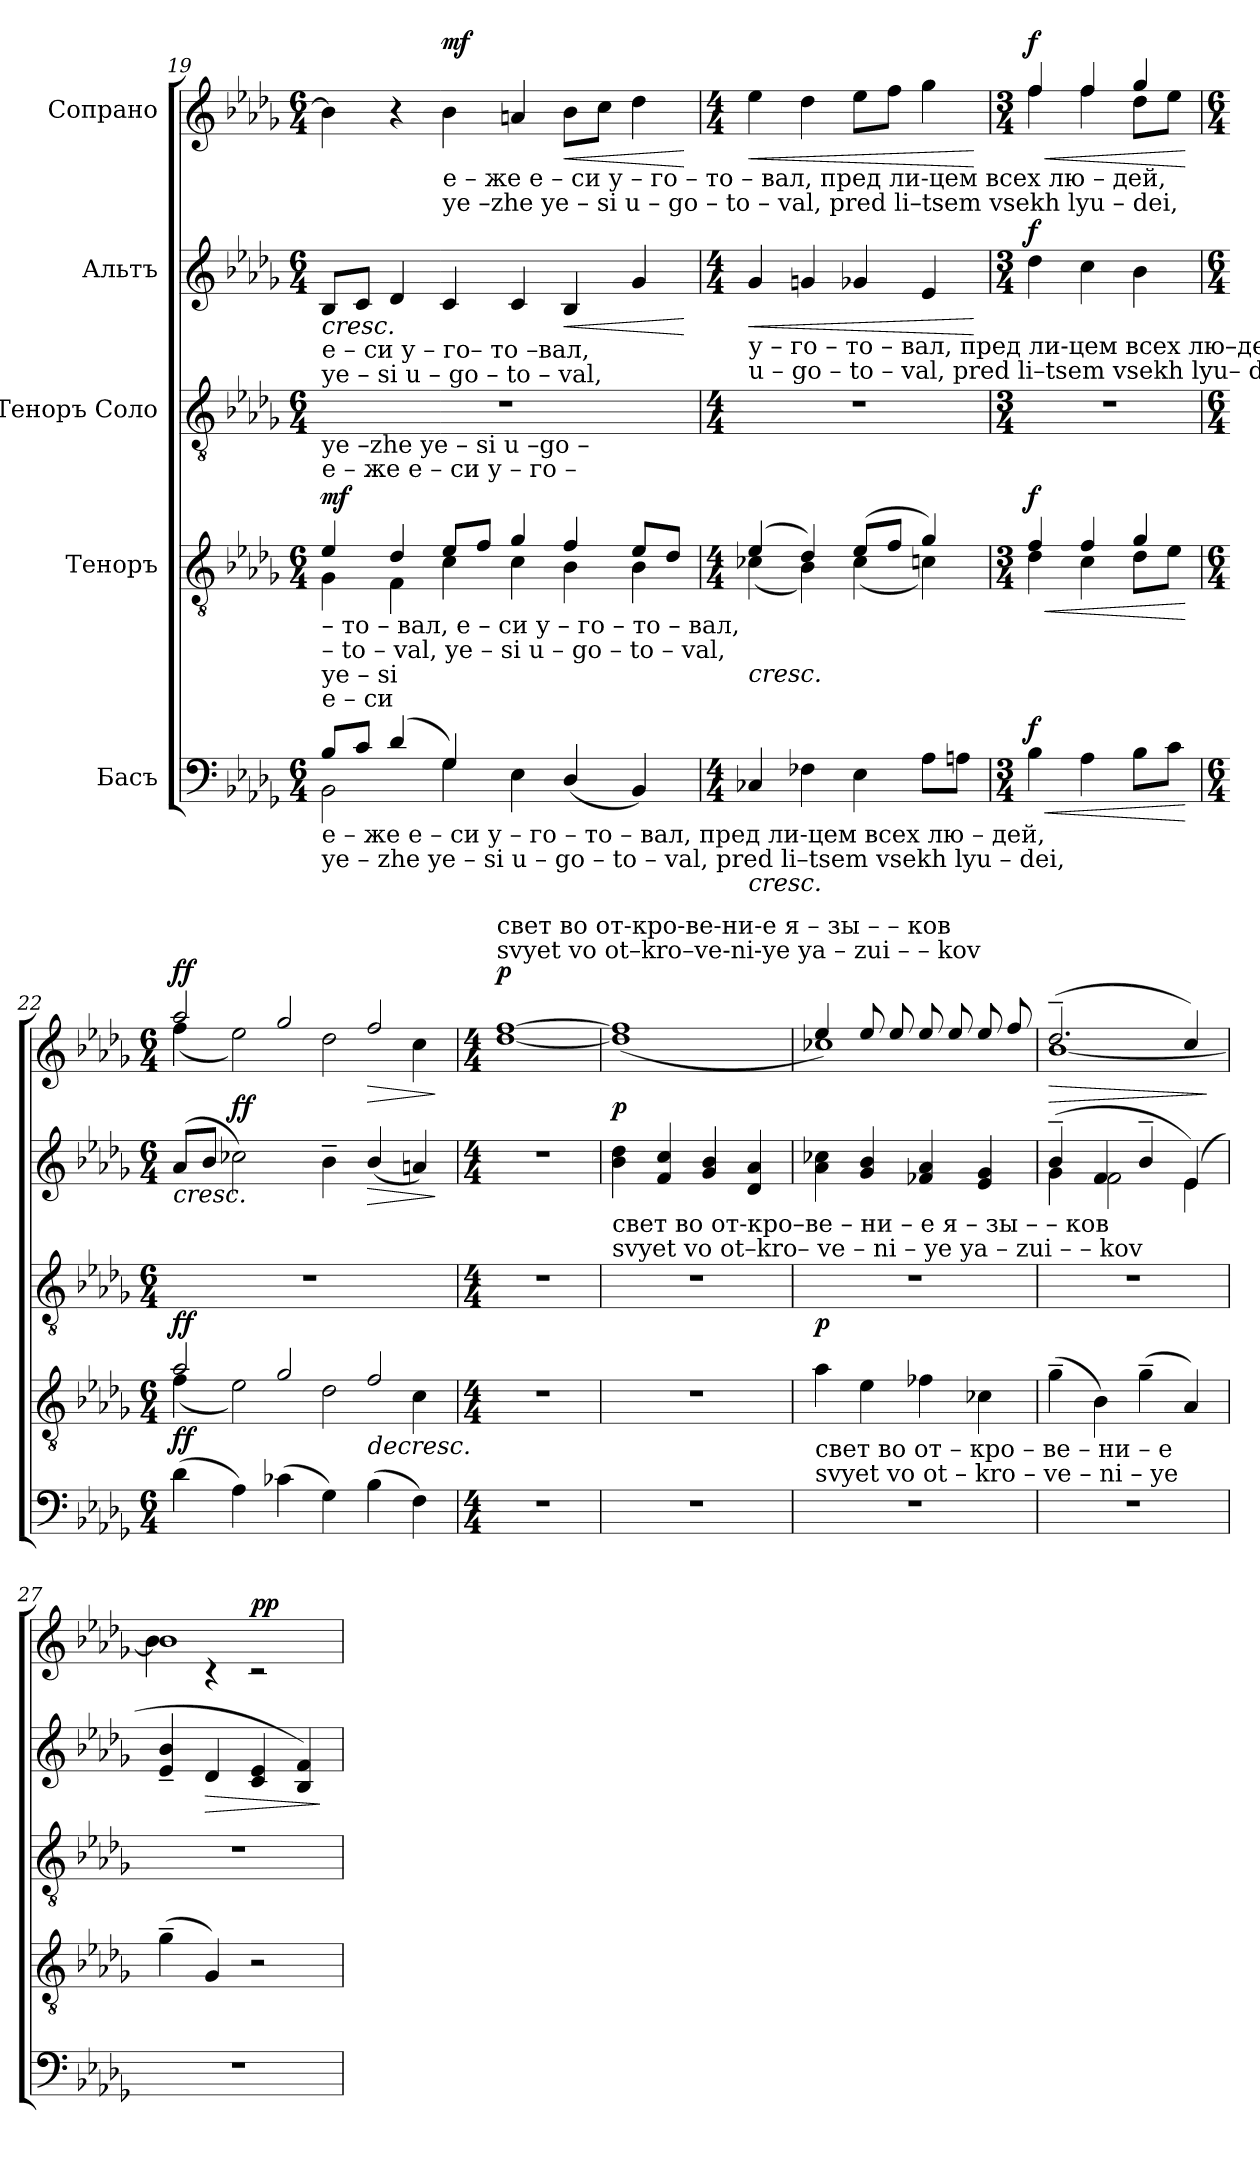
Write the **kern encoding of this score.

**kern	**dynam	**kern	**dynam	**kern	**kern	**dynam	**kern	**dynam
*part5	*part5	*part4	*part4	*part3	*part2	*part2	*part1	*part1
*staff5	*staff5	*staff4	*staff4	*staff3	*staff2	*staff2	*staff1	*staff1
*I"Басъ	*	*I"Теноръ	*	*I"Теноръ Соло	*I"Альтъ	*	*I"Сопрано	*
!!LO:PB:g=z
*clefF4	*	*clefGv2	*	*clefGv2	*clefG2	*	*clefG2	*
*k[b-e-a-d-g-]	*	*k[b-e-a-d-g-]	*	*k[b-e-a-d-g-]	*k[b-e-a-d-g-]	*	*k[b-e-a-d-g-]	*
*M6/4	*	*M6/4	*	*M6/4	*M6/4	*	*M6/4	*
=19	=19	=19	=19	=19	=19	=19	=19	=19
*^	*	*^	*	*	*	*	*	*
!	!	!	!	!	!	!	!LO:TX:b:t=е    –   си    у  – го– то –вал,	!	!	!
!	!	!	!	!	!	!	!LO:TX:b:t=ye   –   si     u  – go – to – val,	!	!	!
!	!	!	!LO:TX:a:t=е   –  же   е   –  си    у  – го  –	!	!	!	!	!	!	!
!	!	!	!LO:TX:a:t=ye –zhe  ye  –  si      u  –go   –	!	!	!	!	!	!	!
!	!	!	!LO:TX:b:t=– то  –  вал, е  –  си   у   –  го     –      то       –      вал,	!	!	!	!	!	!	!
!	!	!	!LO:TX:b:t=– to   –  val, ye –  si    u   –  go     –       to        –      val,	!	!	!	!	!	!	!
!LO:TX:a:t=е    –   си	!	!	!	!	!	!	!	!	!	!
!LO:TX:a:t=ye   –   si	!	!	!	!	!	!	!	!	!	!
!LO:TX:b:t=е       –       же      е  – си                        у  –  го – то    –  вал,        пред ли-цем         всех           лю   –   дей,	!	!	!	!	!	!	!	!	!	!
!LO:TX:b:t=ye      –      zhe   ye –  si                         u  –  go  – to   –    val,         pred   li–tsem        vsekh         lyu   –   dei,	!	!	!	!	!	!	!	!	!	!
!	!	!	!	!	!LO:DY:a	!	!	!LO:HP:b	!	!
8B-/L	2BB-\	.	4e-/	4G-\	mf	1.r	8B-/L	<	4b-\]	.
8c/J	.	.	.	.	.	.	8c/J	.	.	.
(4d-/	.	.	4d-/	4F\	.	.	4d-/	.	4r	.
!	!	!	!	!	!	!	!	!	!LO:TX:b:t=е   – же   е   –  си              у   –  го – то   –  вал,         пред ли-цем         всех           лю   –   дей,	!
!	!	!	!	!	!	!	!	!	!LO:TX:b:t=ye –zhe ye  –  si                u   –  go  – to   –  val,          pred   li–tsem        vsekh         lyu   –   dei,	!
!	!	!	!	!	!	!	!	!	!	!LO:DY:a
4G-/)	4G-\	.	8e-/L	4c\	.	.	4c/	.	4b-\	mf
.	.	.	8f/J	.	.	.	.	.	.	.
4E-\	4ryy	.	4g-/	4c\	.	.	4c/	.	4an/	.
!	!	!	!	!	!	!	!	!LO:HP:b	!	!LO:HP:b
(4D-/	2ryy	.	4f/	4B-\	.	.	4B-/	<	8b-\L	<
.	.	.	.	.	.	.	.	.	8cc\J	.
4BB-/)	.	.	8e-/L	4B-\	.	.	4g-/	.	4dd-\	.
.	.	.	8d-/J	.	.	.	.	.	.	.
*v	*v	*	*	*	*	*	*	*	*	*
*	*	*v	*v	*	*	*	*	*	*
.	.	.	.	.	.	[ [	.	[
=20	=20	=20	=20	=20	=20	=20	=20	=20
*M4/4	*	*M4/4	*	*M4/4	*M4/4	*	*M4/4	*
!	!	!	!	!	!LO:TX:b:t=у – го –  то   –  вал,         пред ли-цем          всех                лю–дей,	!	!	!
!	!	!	!	!	!LO:TX:b:t=u – go  –  to   –   val,          pred   li–tsem        vsekh              lyu– dei,	!	!	!
!	!	!LO:TX:a:t=– то      –       вал,	!	!	!	!	!	!
!	!	!LO:TX:a:t=– to       –       val,	!	!	!	!	!	!
!	!LO:HP:b	!	!LO:HP:b	!	!	!LO:HP:b	!	!LO:HP:b
*	*	*^	*	*	*	*	*	*
4C-X/	<	(4e-/	(4c-X\	<	1r	4g-/	<	4ee-\	<
4F-X\	.	4d-/)	4B-\)	.	.	4gn/	.	4dd-\	.
4E-\	.	(8e-/L	(4c-\	.	.	4g-X/	.	8ee-\L	.
.	.	8f/J	.	.	.	.	.	8ff\J	.
8A-\L	.	4g-/)	4cn\)	.	.	4e-/	.	4gg-\	.
8An\J	.	.	.	.	.	.	.	.	.
*	*	*v	*v	*	*	*	*	*	*
.	.	.	.	.	.	[	.	[
=21	=21	=21	=21	=21	=21	=21	=21	=21
*M3/4	*	*M3/4	*	*M3/4	*M3/4	*	*M3/4	*
!	!	!LO:TX:b:t=пред ли-цем          всех           лю   –   дей,	!	!	!	!	!	!
!	!	!LO:TX:b:t=pred   li–tsem        vsekh           lyu  –    dei,	!	!	!	!	!	!
!	!LO:HP:b	!	!LO:HP:b	!	!	!	!	!LO:HP:b
*	*	*^	*	*	*	*	*^	*
!	!LO:DY:n=1:a	!	!	!LO:DY:n=1:a	!	!	!LO:DY:a	!	!	!LO:DY:n=1:a
4B-\	< f	4f/	4d-\	< f	2.r	4dd-\	f	4ff/	4ff\	< f
4A-\	.	4f/	4c\	.	.	4cc\	.	4ff/	4ff\	.
8B-\L	.	4g-/	8d-\L	.	.	4b-\	.	4gg-/	8dd-\L	.
8c\J	.	.	8e-\J	.	.	.	.	.	8ee-\J	.
*	*	*v	*v	*	*	*	*	*v	*v	*
.	[	.	[	.	.	.	.	[
=22	=22	=22	=22	=22	=22	=22	=22	=22
*M6/4	*	*M6/4	*	*M6/4	*M6/4	*	*M6/4	*
*	*	*^	*	*	*	*	*	*
!	!LO:DY:a	!	!	!LO:DY:a	!	!	!LO:HP:b	!	!LO:DY:a
*	*	*	*	*	*	*	*	*^	*
(4d-\	ff	2a-/	(4f\	ff	1.r	(>8a-/L	<	2aa-/	(4ff\	ff
.	.	.	.	.	.	8b-/J	.	.	.	.
!	!	!	!	!	!	!	!LO:DY:a	!	!	!
4A-\)	.	.	2e-\)	.	.	2cc-X\)	ff	.	2ee-\)	.
(4c-X\	.	2g-/	.	.	.	.	.	2gg-/	.	.
4G-\)	.	.	2d-\	.	.	4b-~\	.	.	2dd-\	.
!	!	!	!	!LO:HP:b	!	!	!LO:HP:b	!	!	!LO:HP:b
(4B-\	.	2f/	.	>	.	(4b-/	>	2ff/	.	>
4F\)	.	.	4c\	.	.	4an/)	.	.	4cc\	.
*	*	*v	*v	*	*	*	*	*v	*v	*
.	[	.	[	.	.	[ ]	.	]
!!LO:LB:g=z
=23	=23	=23	=23	=23	=23	=23	=23	=23
*M4/4	*	*M4/4	*	*M4/4	*M4/4	*	*M4/4	*
*	*	*	*	*	*	*	*^	*
!	!	!	!	!	!	!	!LO:TX:a:t=svyet                             vo    ot–kro–ve-ni-ye  ya –  zui      –      –     kov	!	!
!	!	!	!	!	!	!	!LO:TX:a:t=свет                              во    от-кро-ве-ни-е   я   –  зы      –      –     ков	!	!
!	!	!	!	!	!	!	!	!	!LO:DY:a
1r	.	1r	.	1r	1r	.	[1ff	[1dd-	p
=24	=24	=24	=24	=24	=24	=24	=24	=24	=24
!	!	!	!	!	!LO:TX:b:t=свет во от-кро–ве – ни   –   е           я      –     зы       –        –    ков	!	!	!	!
!	!	!	!	!	!LO:TX:b:t=svyet vo  ot–kro– ve – ni    –  ye         ya     –     zui      –         –    kov	!	!	!	!
!	!	!	!	!	!	!LO:DY:a	!	!	!
1r	.	1r	.	1r	4b-\ 4dd-\	p	1ff]	(1dd-]	.
.	.	.	.	.	4f/ 4cc/	.	.	.	.
.	.	.	.	.	4g-/ 4b-/	.	.	.	.
.	.	.	.	.	4d-/ 4a-/	.	.	.	.
=25	=25	=25	=25	=25	=25	=25	=25	=25	=25
!	!	!LO:TX:b:t=свет   во      от   –    кро   –     ве   –   ни    –    е	!	!	!	!	!	!	!
!	!	!LO:TX:b:t=svyet  vo      ot    –    kro   –      ve   –    ni     –   ye	!	!	!	!	!	!	!
!	!	!	!LO:DY:a	!	!	!	!	!	!
1r	.	4a-\	p	1r	4a-\ 4cc-X\	.	4ee-/	1cc-X)	.
.	.	4e-\	.	.	4g-/ 4b-/	.	8ee-/	.	.
.	.	.	.	.	.	.	8ee-/	.	.
.	.	4f-X\	.	.	4f-X/ 4a-/	.	8ee-/	.	.
.	.	.	.	.	.	.	8ee-/	.	.
.	.	4c-X\	.	.	4e-/ 4g-/	.	8ee-/	.	.
.	.	.	.	.	.	.	8ff/	.	.
=26	=26	=26	=26	=26	=26	=26	=26	=26	=26
*	*	*	*	*	*^	*	*	*	*
!	!	!	!	!	!	!	!	!	!	!LO:HP:b
1r	.	(4g-~\	.	1r	(4b-~/	(4g-\	.	(2.dd-~/	[1b-	>
.	.	4B-\)	.	.	4f/	2f\	.	.	.	.
.	.	(4g-~\	.	.	4b-~/	.	.	.	.	.
.	.	4A-/)	.	.	(4e-/)	4e-\	.	4cc/)	.	.
*	*	*	*	*	*v	*v	*	*	*	*
*	*	*	*	*	*	*	*v	*v	*
.	.	.	]	.	.	.	.	]
=27	=27	=27	=27	=27	=27	=27	=27	=27
*	*	*	*	*	*	*	*^	*
1r	.	(4g-~\	.	1r	4e-/~ 4b-/~	.	1b-	4b-\]	.
!	!	!	!	!	!	!LO:HP:b	!	!	!
.	.	4G-/)	.	.	4d-/	>	.	4r	.
!	!	!	!	!	!	!	!	!	!LO:DY:a
.	.	2r	.	.	4c/ 4e-/	.	.	2r	pp
.	.	.	.	.	4B-/ 4f/)	.	.	.	.
*	*	*	*	*	*	*	*v	*v	*
.	.	.	.	.	.	]	.	.
=	=	=	=	=	=	=	=	=
*-	*-	*-	*-	*-	*-	*-	*-	*-
